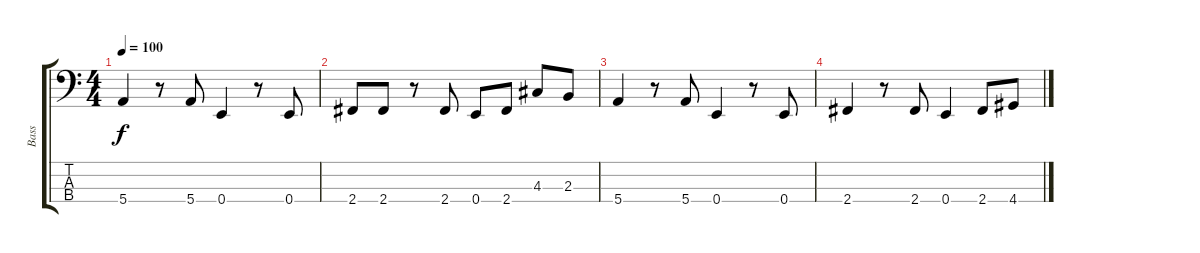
\track ("Bass" "Bass") {instrument electricbassfinger}
\staff {score tabs}
\tuning (G2 D2 A1 E1) {hide}
\ts (4 4)
\tempo 100
\clef f4
\ks c
5.4.4{dy f} r.8 5.4.8 0.4.4 r.8 0.4.8 |
2.4.8 2.4.8 r.8 2.4.8 0.4.8 2.4.8 4.3.8 2.3.8 |
5.4.4 r.8 5.4.8 0.4.4 r.8 0.4.8 |
2.4.4 r.8 2.4.8 0.4.4 2.4.8 4.4.8
